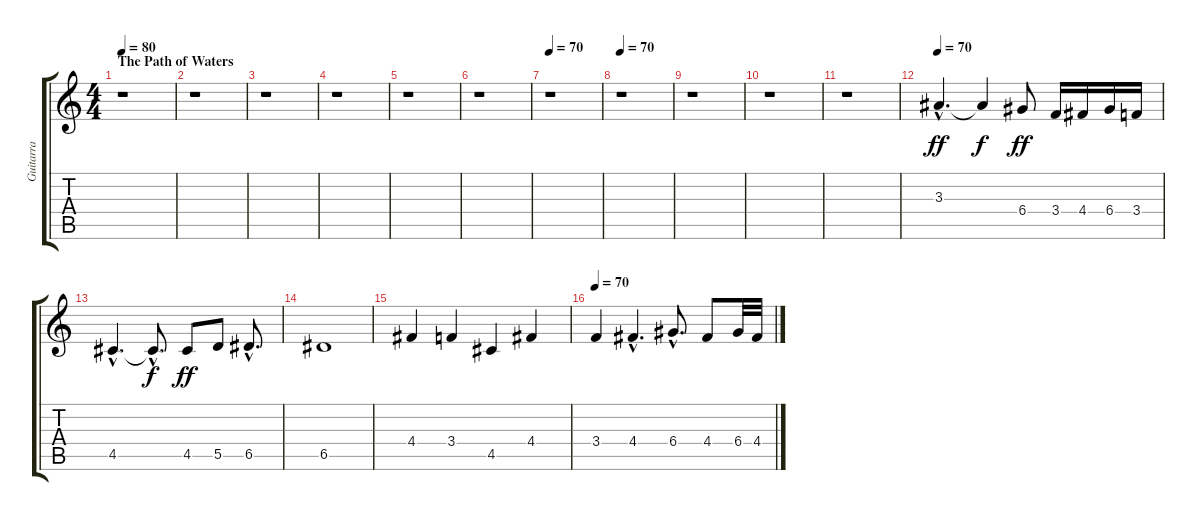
\track ("Guitarra" "Guitarra") {instrument distortionguitar}
\staff {score tabs}
\tuning (E4 B3 G3 D3 A2 E2) {hide}
\ts (4 4)
\section ("" "The Path of Waters")
\tempo 80
\clef g2
\ks c
r.1{dy mf} |
r.1 |
r.1 |
r.1 |
r.1 |
r.1 |
\tempo 70
r.1 |
\tempo 70
r.1 |
r.1 |
r.1 |
r.1 |
\tempo 70
3.3{hac}.4{d dy ff} 3.3{t}.4{dy f} 6.4.8{dy ff} 3.4.16 4.4.16 6.4.16 3.4.16 |
4.5{hac}.4{d} 4.5{hac t}.8{d dy f} 4.5.8{dy ff} 5.5.8 6.5{hac}.8{d} |
6.5.1 |
4.4.4 3.4.4 4.5.4 4.4.4 |
\tempo 70
3.4.4 4.4{hac}.4{d} 6.4{hac}.8{d} 4.4.8 6.4.32 4.4.32
